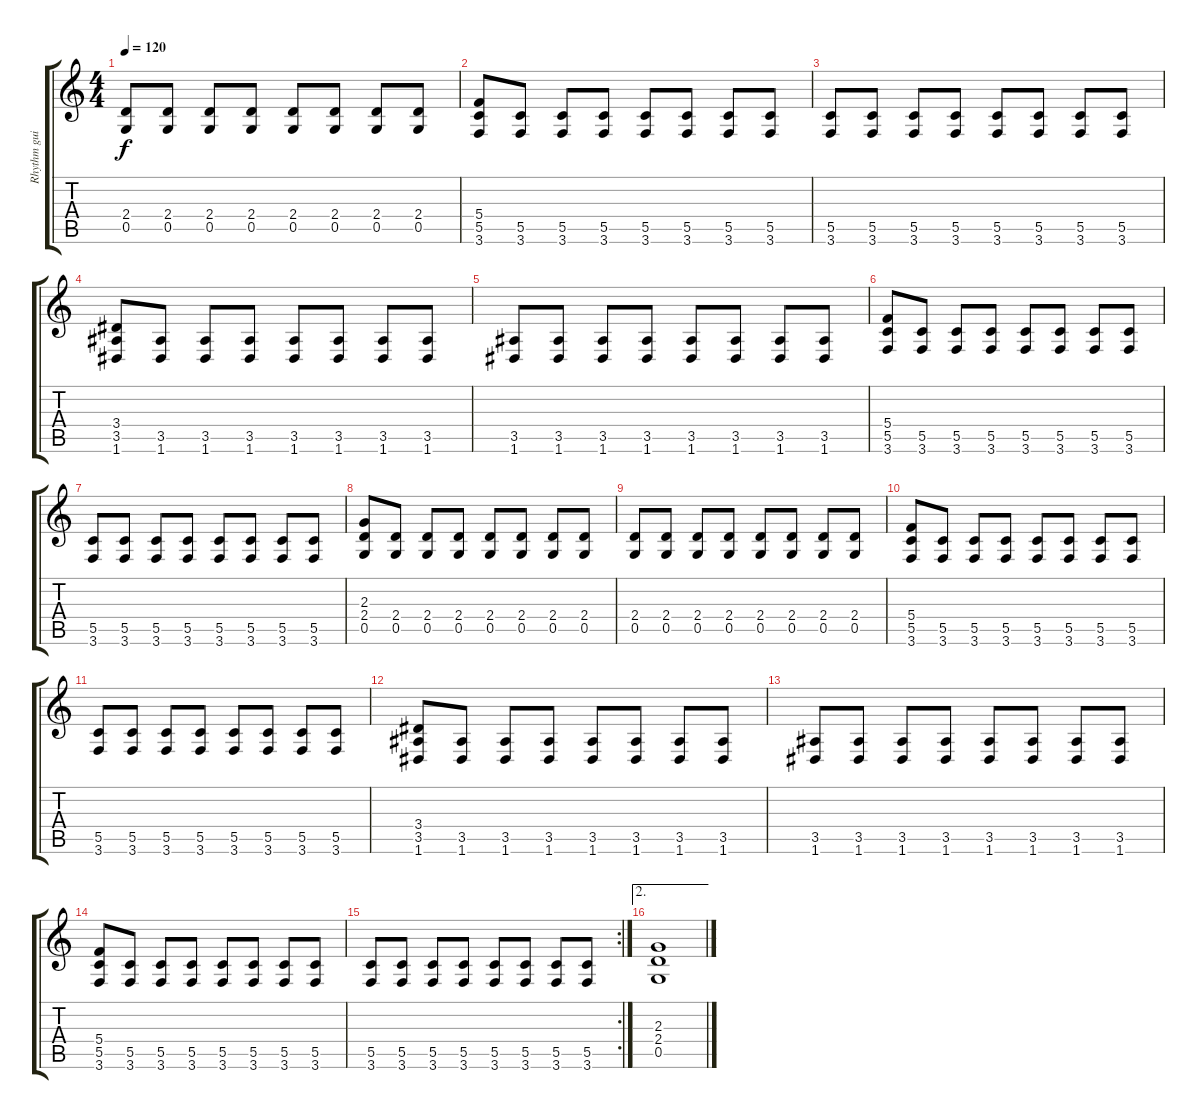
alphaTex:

\track ("Rhythm guitar" "Rhythm gui") {instrument distortionguitar}
\staff {score tabs}
\tuning (D4 A3 F3 C3 G2 D2) {hide}
\ts (4 4)
\tempo 120
\clef g2
\ks c
(2.4 0.5).8{dy f} (2.4 0.5).8 (2.4 0.5).8 (2.4 0.5).8 (2.4 0.5).8 (2.4 0.5).8 (2.4 0.5).8 (2.4 0.5).8 |
(5.4 5.5 3.6).8 (5.5 3.6).8 (5.5 3.6).8 (5.5 3.6).8 (5.5 3.6).8 (5.5 3.6).8 (5.5 3.6).8 (5.5 3.6).8 |
(5.5 3.6).8 (5.5 3.6).8 (5.5 3.6).8 (5.5 3.6).8 (5.5 3.6).8 (5.5 3.6).8 (5.5 3.6).8 (5.5 3.6).8 |
(3.4 3.5 1.6).8 (3.5 1.6).8 (3.5 1.6).8 (3.5 1.6).8 (3.5 1.6).8 (3.5 1.6).8 (3.5 1.6).8 (3.5 1.6).8 |
(3.5 1.6).8 (3.5 1.6).8 (3.5 1.6).8 (3.5 1.6).8 (3.5 1.6).8 (3.5 1.6).8 (3.5 1.6).8 (3.5 1.6).8 |
(5.4 5.5 3.6).8 (5.5 3.6).8 (5.5 3.6).8 (5.5 3.6).8 (5.5 3.6).8 (5.5 3.6).8 (5.5 3.6).8 (5.5 3.6).8 |
(5.5 3.6).8 (5.5 3.6).8 (5.5 3.6).8 (5.5 3.6).8 (5.5 3.6).8 (5.5 3.6).8 (5.5 3.6).8 (5.5 3.6).8 |
(2.3 2.4 0.5).8 (2.4 0.5).8 (2.4 0.5).8 (2.4 0.5).8 (2.4 0.5).8 (2.4 0.5).8 (2.4 0.5).8 (2.4 0.5).8 |
(2.4 0.5).8 (2.4 0.5).8 (2.4 0.5).8 (2.4 0.5).8 (2.4 0.5).8 (2.4 0.5).8 (2.4 0.5).8 (2.4 0.5).8 |
(5.4 5.5 3.6).8 (5.5 3.6).8 (5.5 3.6).8 (5.5 3.6).8 (5.5 3.6).8 (5.5 3.6).8 (5.5 3.6).8 (5.5 3.6).8 |
(5.5 3.6).8 (5.5 3.6).8 (5.5 3.6).8 (5.5 3.6).8 (5.5 3.6).8 (5.5 3.6).8 (5.5 3.6).8 (5.5 3.6).8 |
(3.4 3.5 1.6).8 (3.5 1.6).8 (3.5 1.6).8 (3.5 1.6).8 (3.5 1.6).8 (3.5 1.6).8 (3.5 1.6).8 (3.5 1.6).8 |
(3.5 1.6).8 (3.5 1.6).8 (3.5 1.6).8 (3.5 1.6).8 (3.5 1.6).8 (3.5 1.6).8 (3.5 1.6).8 (3.5 1.6).8 |
(5.4 5.5 3.6).8 (5.5 3.6).8 (5.5 3.6).8 (5.5 3.6).8 (5.5 3.6).8 (5.5 3.6).8 (5.5 3.6).8 (5.5 3.6).8 |
\rc 2
(5.5 3.6).8 (5.5 3.6).8 (5.5 3.6).8 (5.5 3.6).8 (5.5 3.6).8 (5.5 3.6).8 (5.5 3.6).8 (5.5 3.6).8 |
\ae 2
(2.3 2.4 0.5).1
